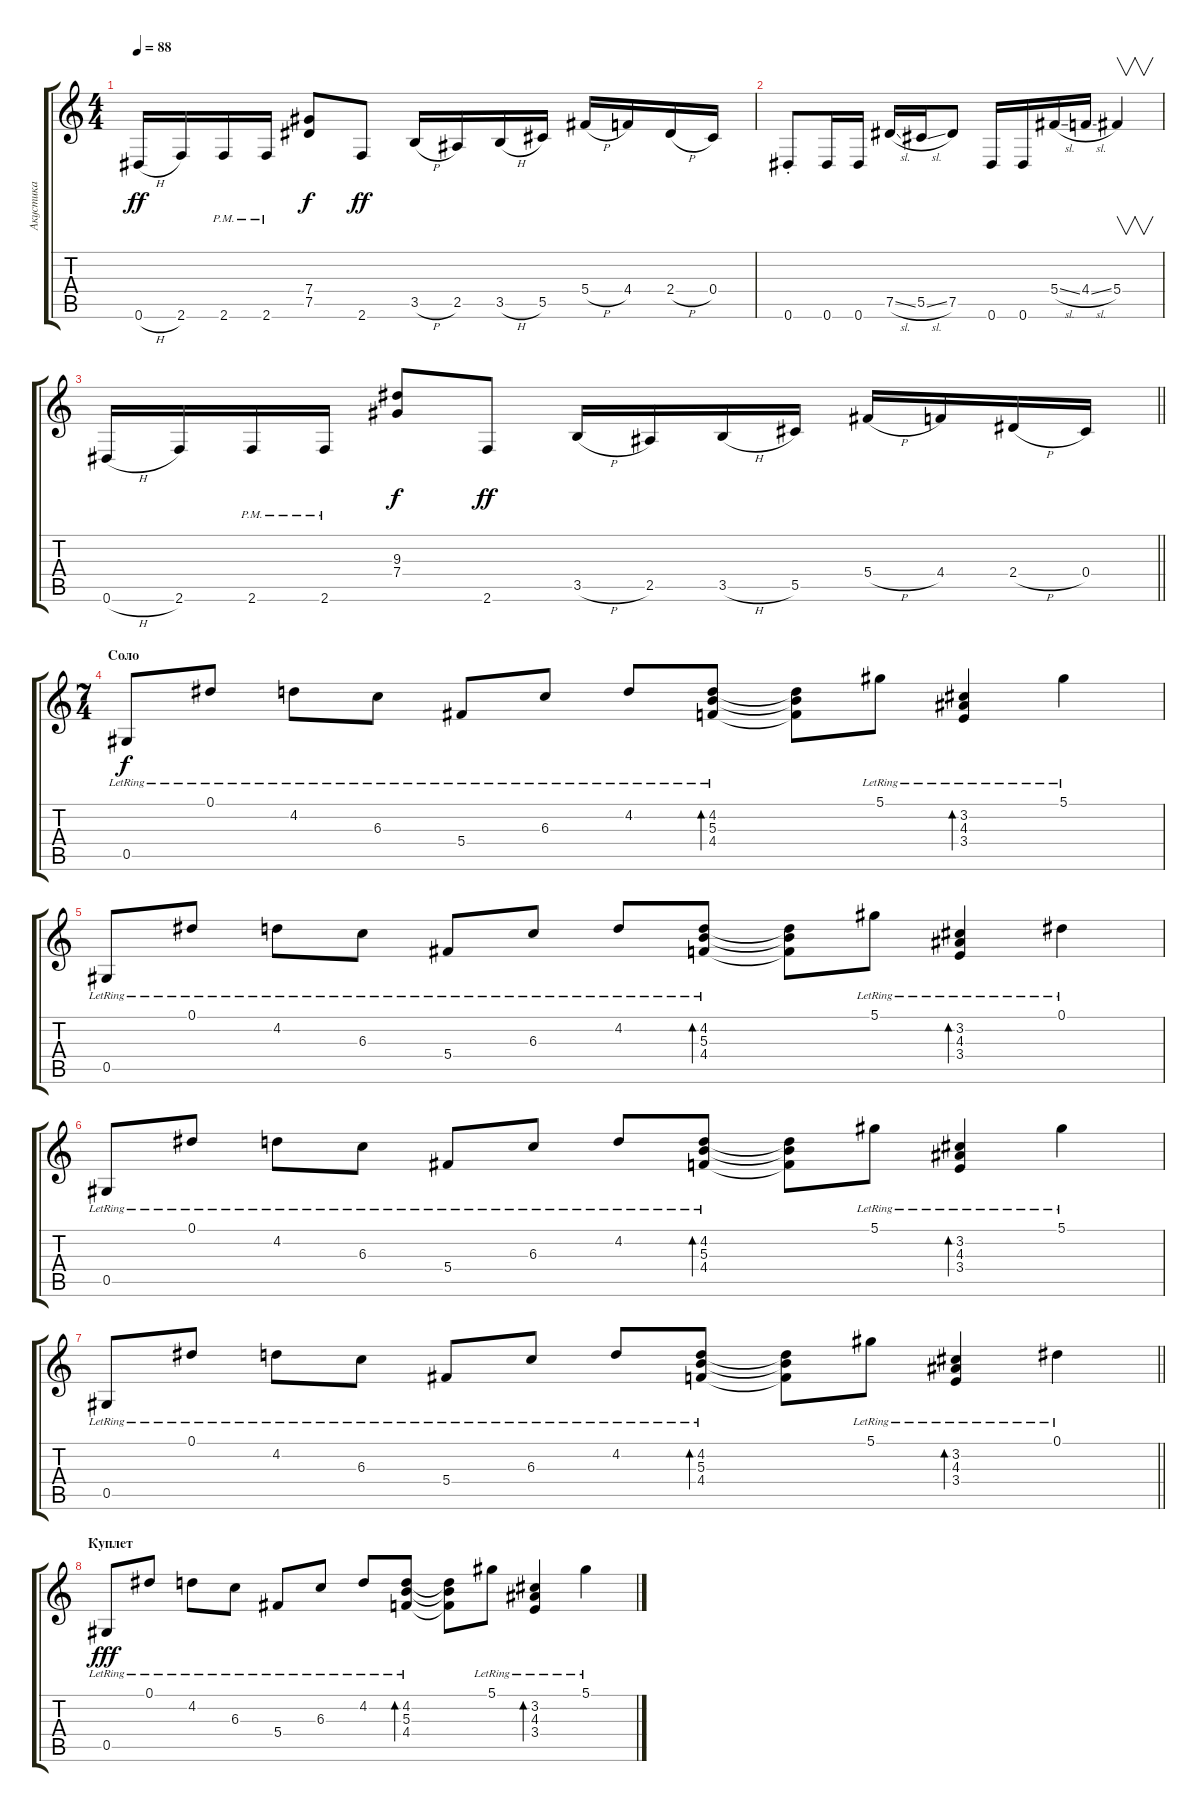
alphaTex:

\track ("Акустика" "Акустика") {instrument acousticguitarsteel}
\staff {score tabs}
\tuning (Eb4 Bb3 Gb3 Db3 Ab2 Eb2) {hide}
\ts (4 4)
\tempo 88
\clef g2
\ks c
0.6{h}.16{dy ff} 2.6.16 2.6{pm}.16 2.6{pm}.16 (7.4 7.5).8{dy f} 2.6.8{dy ff} 3.5{h}.16 2.5.16 3.5{h}.16 5.5.16 5.4{h}.16 4.4.16 2.4{h}.16 0.4.16 |
0.6{st}.8 0.6.16 0.6.16 7.5{sl}.16 5.5{sl}.16 7.5.8 0.6.16 0.6.16 5.4{sl}.16 4.4{sl}.16 5.4.4{v} |
\barLineRight lightlight
0.6{h}.16 2.6.16 2.6{pm}.16 2.6{pm}.16 (9.3 7.4).8{dy f} 2.6.8{dy ff} 3.5{h}.16 2.5.16 3.5{h}.16 5.5.16 5.4{h}.16 4.4.16 2.4{h}.16 0.4.16 |
\ts (7 4)
\section ("" "Соло")
0.5{lr}.8{dy f volume 13 balance 11 instrument acousticguitarsteel} 0.1{lr}.8 4.2{lr}.8 6.3{lr}.8 5.4{lr}.8 6.3{lr}.8 4.2{lr}.8 (4.2{lr} 5.3{lr} 4.4{lr}).8{bd 30} (4.2{t} 5.3{t} 4.4{t}).8 5.1{lr}.8 (3.2{lr} 4.3{lr} 3.4{lr}).4{bd 30} 5.1{lr}.4 |
0.5{lr}.8 0.1{lr}.8 4.2{lr}.8 6.3{lr}.8 5.4{lr}.8 6.3{lr}.8 4.2{lr}.8 (4.2{lr} 5.3{lr} 4.4{lr}).8{bd 30} (4.2{t} 5.3{t} 4.4{t}).8 5.1{lr}.8 (3.2{lr} 4.3{lr} 3.4{lr}).4{bd 30} 0.1{lr}.4 |
0.5{lr}.8 0.1{lr}.8 4.2{lr}.8 6.3{lr}.8 5.4{lr}.8 6.3{lr}.8 4.2{lr}.8 (4.2{lr} 5.3{lr} 4.4{lr}).8{bd 30} (4.2{t} 5.3{t} 4.4{t}).8 5.1{lr}.8 (3.2{lr} 4.3{lr} 3.4{lr}).4{bd 30} 5.1{lr}.4 |
\barLineRight lightlight
0.5{lr}.8 0.1{lr}.8 4.2{lr}.8 6.3{lr}.8 5.4{lr}.8 6.3{lr}.8 4.2{lr}.8 (4.2{lr} 5.3{lr} 4.4{lr}).8{bd 30} (4.2{t} 5.3{t} 4.4{t}).8 5.1{lr}.8 (3.2{lr} 4.3{lr} 3.4{lr}).4{bd 30} 0.1{lr}.4 |
\section ("" "Куплет")
0.5{lr}.8{dy fff} 0.1{lr}.8 4.2{lr}.8 6.3{lr}.8 5.4{lr}.8 6.3{lr}.8 4.2{lr}.8 (4.2{lr} 5.3{lr} 4.4{lr}).8{bd 30} (4.2{t} 5.3{t} 4.4{t}).8 5.1{lr}.8 (3.2{lr} 4.3{lr} 3.4{lr}).4{bd 30} 5.1{lr}.4
